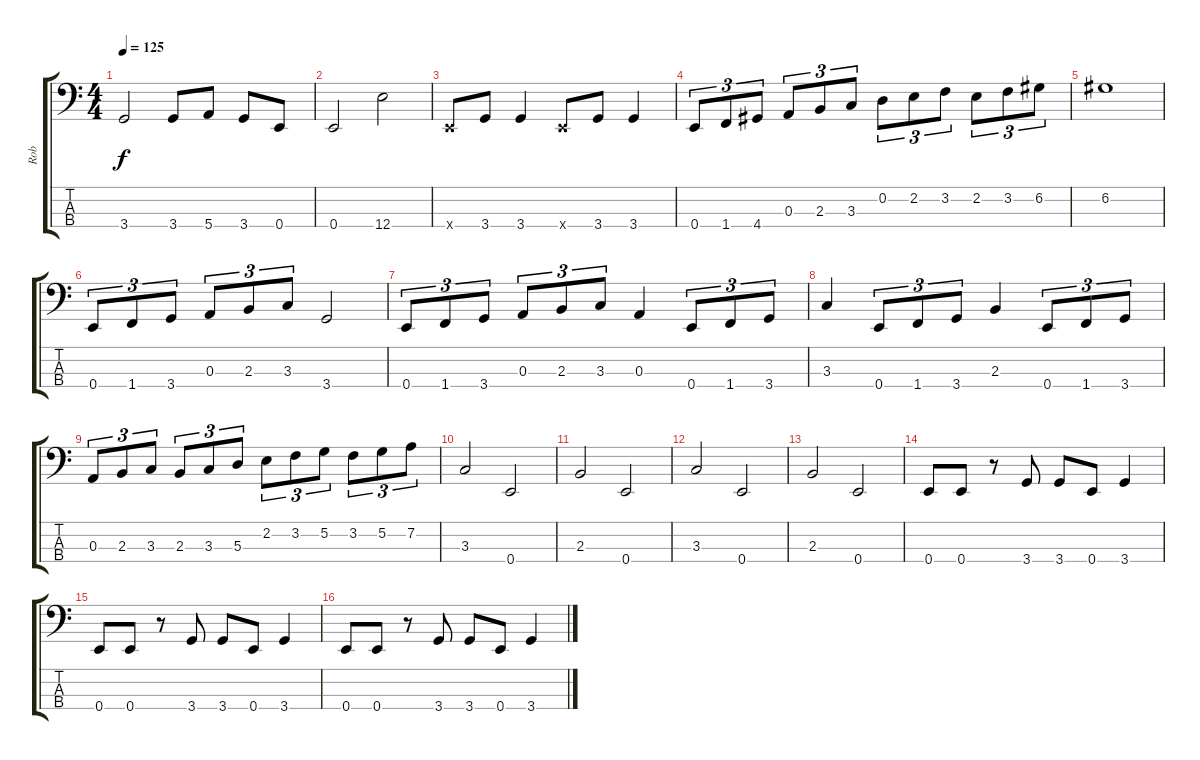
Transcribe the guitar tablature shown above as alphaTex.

\track ("Rob" "Rob") {instrument electricbassfinger}
\staff {score tabs}
\tuning (G2 D2 A1 E1) {hide}
\ts (4 4)
\tempo 125
\clef f4
\ks c
3.4.2{dy f} 3.4.8 5.4.8 3.4.8 0.4.8 |
0.4.2 12.4.2 |
0.4{x}.8 3.4.8 3.4.4 0.4{x}.8 3.4.8 3.4.4 |
0.4.8{tu (3 2)} 1.4.8{tu (3 2)} 4.4.8{tu (3 2)} 0.3.8{tu (3 2)} 2.3.8{tu (3 2)} 3.3.8{tu (3 2)} 0.2.8{tu (3 2)} 2.2.8{tu (3 2)} 3.2.8{tu (3 2)} 2.2.8{tu (3 2)} 3.2.8{tu (3 2)} 6.2.8{tu (3 2)} |
6.2.1 |
0.4.8{tu (3 2)} 1.4.8{tu (3 2)} 3.4.8{tu (3 2)} 0.3.8{tu (3 2)} 2.3.8{tu (3 2)} 3.3.8{tu (3 2)} 3.4.2 |
0.4.8{tu (3 2)} 1.4.8{tu (3 2)} 3.4.8{tu (3 2)} 0.3.8{tu (3 2)} 2.3.8{tu (3 2)} 3.3.8{tu (3 2)} 0.3.4 0.4.8{tu (3 2)} 1.4.8{tu (3 2)} 3.4.8{tu (3 2)} |
3.3.4 0.4.8{tu (3 2)} 1.4.8{tu (3 2)} 3.4.8{tu (3 2)} 2.3.4 0.4.8{tu (3 2)} 1.4.8{tu (3 2)} 3.4.8{tu (3 2)} |
0.3.8{tu (3 2)} 2.3.8{tu (3 2)} 3.3.8{tu (3 2)} 2.3.8{tu (3 2)} 3.3.8{tu (3 2)} 5.3.8{tu (3 2)} 2.2.8{tu (3 2)} 3.2.8{tu (3 2)} 5.2.8{tu (3 2)} 3.2.8{tu (3 2)} 5.2.8{tu (3 2)} 7.2.8{tu (3 2)} |
3.3.2 0.4.2 |
2.3.2 0.4.2 |
3.3.2 0.4.2 |
2.3.2 0.4.2 |
0.4.8 0.4.8 r.8 3.4.8 3.4.8 0.4.8 3.4.4 |
0.4.8 0.4.8 r.8 3.4.8 3.4.8 0.4.8 3.4.4 |
0.4.8 0.4.8 r.8 3.4.8 3.4.8 0.4.8 3.4.4
